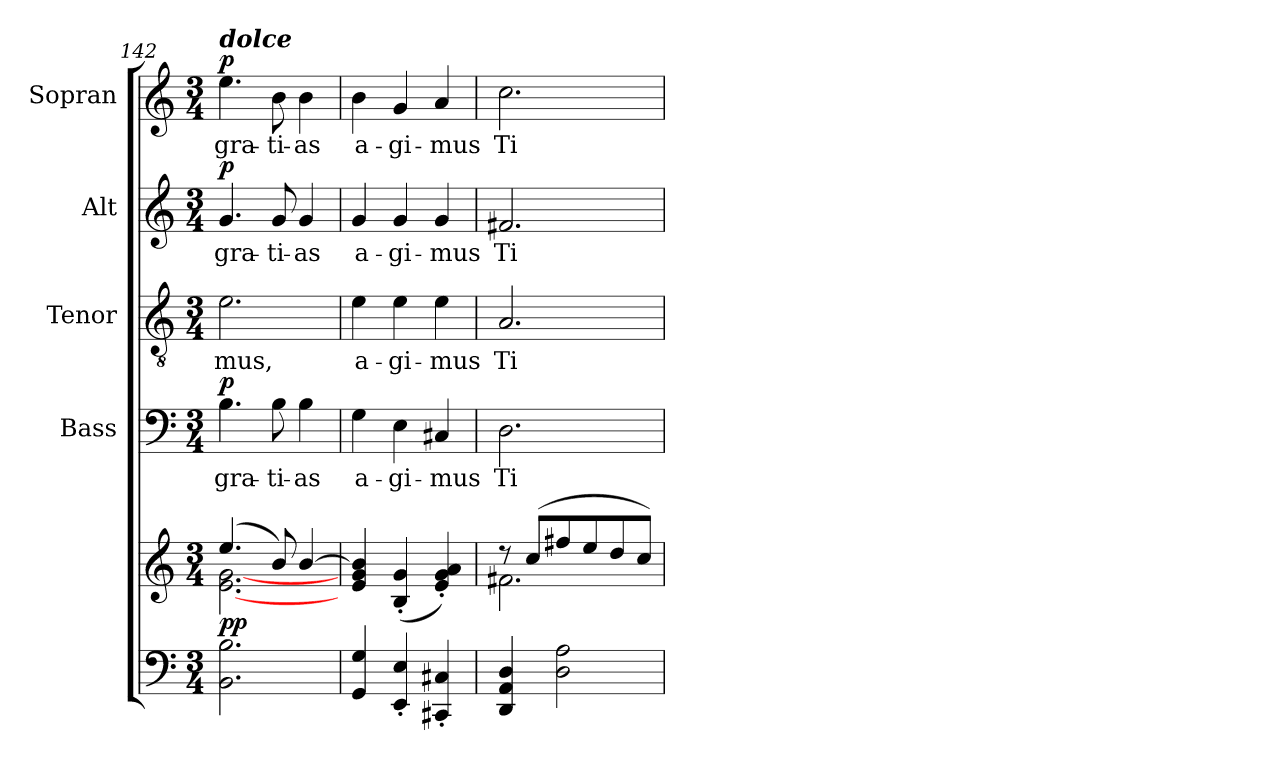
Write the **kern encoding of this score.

**kern	**kern	**dynam	**kern	**text	**dynam	**kern	**text	**kern	**text	**dynam	**kern	**text	**dynam
*part5	*part5	*part5	*part4	*part4	*part4	*part3	*part3	*part2	*part2	*part2	*part1	*part1	*part1
*staff6	*staff5	*staff5/6	*staff4	*staff4	*staff4	*staff3	*staff3	*staff2	*staff2	*staff2	*staff1	*staff1	*staff1
*	*	*	*I"Bass	*	*	*I"Tenor	*	*I"Alt	*	*	*I"Sopran	*	*
*	*	*	*I'B.	*	*	*I'T.	*	*I'A.	*	*	*I'S.	*	*
*clefF4	*clefG2	*	*clefF4	*	*	*clefGv2	*	*clefG2	*	*	*clefG2	*	*
*k[]	*k[]	*	*k[]	*	*	*k[]	*	*k[]	*	*	*k[]	*	*
*C:	*C:	*	*C:	*	*	*C:	*	*C:	*	*	*C:	*	*
*M3/4	*M3/4	*	*M3/4	*	*	*M3/4	*	*M3/4	*	*	*M3/4	*	*
=142	=142	=142	=142	=142	=142	=142	=142	=142	=142	=142	=142	=142	=142
*	*^	*	*	*	*	*	*	*	*	*	*	*	*
!	!	!	!	!	!	!	!	!	!	!	!	!LO:TX:a:Bi:t=dolce	!	!
!	!	!	!LO:DY:b	!	!LO:LY:b	!LO:DY:a	!	!LO:LY:b	!	!LO:LY:b	!LO:DY:a	!	!LO:LY:b	!LO:DY:a
2.BB\ 2.B\	(4.ee/	[<2.e\ [<2.g\	pp	4.B\	gra-	p	2.e\	-mus,	4.g/	gra-	p	4.ee\	gra-	p
!	!	!	!	!	!LO:LY:b	!	!	!	!	!LO:LY:b	!	!	!LO:LY:b	!
.	8b/)	.	.	8B\	-ti-	.	.	.	8g/	-ti-	.	8b\	-ti-	.
!	!	!	!	!	!LO:LY:b	!	!	!	!	!LO:LY:b	!	!	!LO:LY:b	!
.	[>4b/	.	.	4B\	-as	.	.	.	4g/	-as	.	4b\	-as	.
*	*v	*v	*	*	*	*	*	*	*	*	*	*	*	*
=143	=143	=143	=143	=143	=143	=143	=143	=143	=143	=143	=143	=143	=143
!	!	!	!	!LO:LY:b	!	!	!LO:LY:b	!	!LO:LY:b	!	!	!LO:LY:b	!
4GG/ 4G/	4e/ 4g/ 4b/]	.	4G\	a-	.	4e\	a-	4g/	a-	.	4b\	a-	.
!	!	!	!	!LO:LY:b	!	!	!LO:LY:b	!	!LO:LY:b	!	!	!LO:LY:b	!
4EE/'< 4E/'<	(<4B/'< 4g/'<	.	4E\	-gi-	.	4e\	-gi-	4g/	-gi-	.	4g/	-gi-	.
!	!	!	!	!LO:LY:b	!	!	!LO:LY:b	!	!LO:LY:b	!	!	!LO:LY:b	!
4CC#X/'< 4C#X/'<	4e/'< 4g/'< 4a/'<)	.	4C#X/	-mus	.	4e\	-mus	4g/	-mus	.	4a/	-mus	.
=144	=144	=144	=144	=144	=144	=144	=144	=144	=144	=144	=144	=144	=144
*	*^	*	*	*	*	*	*	*	*	*	*	*	*
!	!	!	!	!	!LO:LY:b	!	!	!LO:LY:b	!	!LO:LY:b	!	!	!LO:LY:b	!
4DD/ 4AA/ 4D/	8rdd	2.f#X\	.	2.D\	Ti-	.	2.A/	Ti-	2.f#X/	Ti-	.	2.cc\	Ti-	.
.	(>8cc/L	.	.	.	.	.	.	.	.	.	.	.	.	.
2D\ 2A\	8ff#X/	.	.	.	.	.	.	.	.	.	.	.	.	.
.	8ee/	.	.	.	.	.	.	.	.	.	.	.	.	.
.	8dd/	.	.	.	.	.	.	.	.	.	.	.	.	.
.	8cc/J)	.	.	.	.	.	.	.	.	.	.	.	.	.
*	*v	*v	*	*	*	*	*	*	*	*	*	*	*	*
=	=	=	=	=	=	=	=	=	=	=	=	=	=
*-	*-	*-	*-	*-	*-	*-	*-	*-	*-	*-	*-	*-	*-
